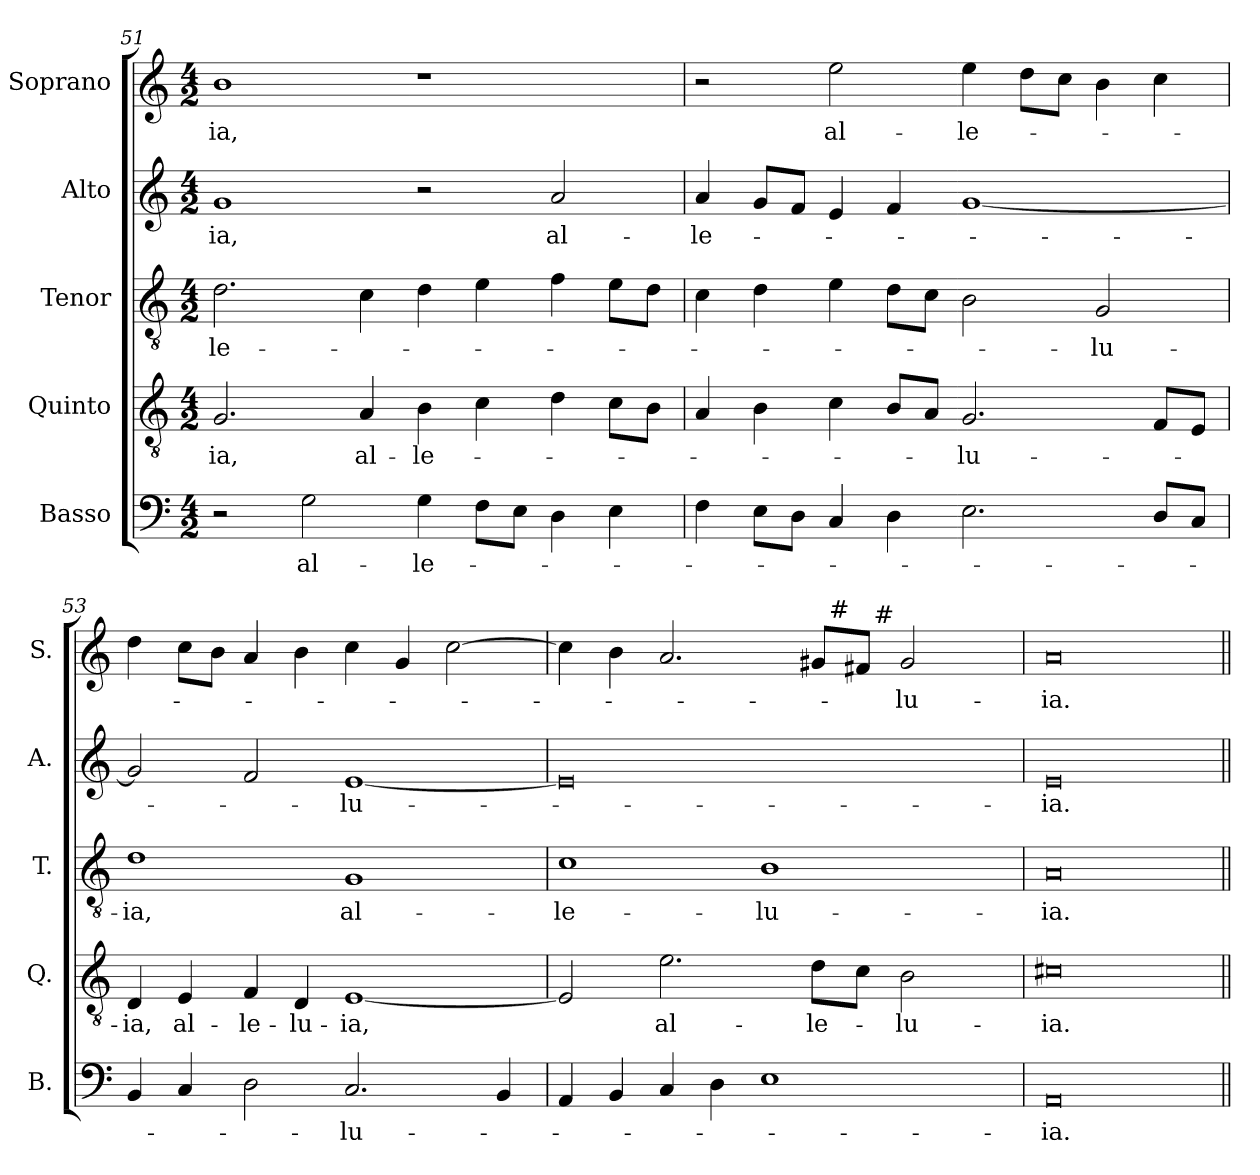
**kern	**text	**kern	**text	**kern	**text	**kern	**text	**kern	**text
*part5	*part5	*part4	*part4	*part3	*part3	*part2	*part2	*part1	*part1
*staff5	*staff5	*staff4	*staff4	*staff3	*staff3	*staff2	*staff2	*staff1	*staff1
*I"Basso	*	*I"Quinto	*	*I"Tenor	*	*I"Alto	*	*I"Soprano	*
*I'B.	*	*I'Q.	*	*I'T.	*	*I'A.	*	*I'S.	*
*clefF4	*	*clefGv2	*	*clefGv2	*	*clefG2	*	*clefG2	*
*	*	*ITrd7c12	*	*ITrd7c12	*	*	*	*	*
*k[]	*	*k[]	*	*k[]	*	*k[]	*	*k[]	*
*C:	*	*C:	*	*C:	*	*C:	*	*C:	*
*M4/2	*	*M4/2	*	*M4/2	*	*M4/2	*	*M4/2	*
=51	=51	=51	=51	=51	=51	=51	=51	=51	=51
!	!	!	!LO:LY:b:color=#000000	!	!	!	!	!	!
!	!	!	!	!	!LO:LY:b:color=#000000	!	!	!	!
!	!	!	!	!	!	!	!LO:LY:b:color=#000000	!	!
!	!	!	!	!	!	!	!	!	!LO:LY:b:color=#000000
2r	.	2.GGi/	-ia,	2.Di\	-le-	1gi	-ia,	1bi	-ia,
!	!LO:LY:b:color=#000000	!	!	!	!	!	!	!	!
2Gi\	al-	.	.	.	.	.	.	.	.
!	!	!	!LO:LY:b:color=#000000	!	!	!	!	!	!
.	.	4AAi/	al-	4Ci\	.	.	.	.	.
!	!LO:LY:b:color=#000000	!	!	!	!	!	!	!	!
!	!	!	!LO:LY:b:color=#000000	!	!	!	!	!	!
4Gi\	-le-	4BBi\	-le-	4Di\	.	2r	.	1r	.
8Fi\L	.	4Ci\	.	4Ei\	.	.	.	.	.
8Ei\J	.	.	.	.	.	.	.	.	.
!	!	!	!	!	!	!	!LO:LY:b:color=#000000	!	!
4Di\	.	4Di\	.	4Fi\	.	2ai/	al-	.	.
4Ei\	.	8Ci\L	.	8Ei\L	.	.	.	.	.
.	.	8BBi\J	.	8Di\J	.	.	.	.	.
!!LO:LB:g=z
=52	=52	=52	=52	=52	=52	=52	=52	=52	=52
!	!	!	!	!	!	!	!LO:LY:b:color=#000000	!	!
4Fi\	.	4AAi/	.	4Ci\	.	4ai/	-le-	2r	.
8Ei\L	.	4BBi\	.	4Di\	.	8gi/L	.	.	.
8Di\J	.	.	.	.	.	8fi/J	.	.	.
!	!	!	!	!	!	!	!	!	!LO:LY:b:color=#000000
4Ci/	.	4Ci\	.	4Ei\	.	4ei/	.	2eei\	al-
4Di\	.	8BBi/L	.	8Di\L	.	4fi/	.	.	.
.	.	8AAi/J	.	8Ci\J	.	.	.	.	.
!	!	!	!LO:LY:b:color=#000000	!	!	!	!	!	!
!	!	!	!	!	!	!	!	!	!LO:LY:b:color=#000000
2.Ei\	.	2.GGi/	-lu-	2BBi\	.	[1gi	.	4eei\	-le-
.	.	.	.	.	.	.	.	8ddi\L	.
.	.	.	.	.	.	.	.	8cci\J	.
!	!	!	!	!	!LO:LY:b:color=#000000	!	!	!	!
.	.	.	.	2GGi/	-lu-	.	.	4bi\	.
8Di/L	.	8FFi/L	.	.	.	.	.	4cci\	.
8Ci/J	.	8EEi/J	.	.	.	.	.	.	.
=53	=53	=53	=53	=53	=53	=53	=53	=53	=53
!	!	!	!LO:LY:b:color=#000000	!	!	!	!	!	!
!	!	!	!	!	!LO:LY:b:color=#000000	!	!	!	!
4BBi/	.	4DDi/	-ia,	1Di	-ia,	2gi/]	.	4ddi\	.
!	!	!	!LO:LY:b:color=#000000	!	!	!	!	!	!
4Ci/	.	4EEi/	al-	.	.	.	.	8cci\L	.
.	.	.	.	.	.	.	.	8bi\J	.
!	!	!	!LO:LY:b:color=#000000	!	!	!	!	!	!
2Di\	.	4FFi/	-le-	.	.	2fi/	.	4ai/	.
!	!	!	!LO:LY:b:color=#000000	!	!	!	!	!	!
.	.	4DDi/	-lu-	.	.	.	.	4bi\	.
!	!LO:LY:b:color=#000000	!	!	!	!	!	!	!	!
!	!	!	!LO:LY:b:color=#000000	!	!	!	!	!	!
!	!	!	!	!	!LO:LY:b:color=#000000	!	!	!	!
!	!	!	!	!	!	!	!LO:LY:b:color=#000000	!	!
2.Ci/	-lu-	[1EEi	-ia,	1GGi	al-	[1ei	-lu-	4cci\	.
.	.	.	.	.	.	.	.	4gi/	.
.	.	.	.	.	.	.	.	[2cci\	.
4BBi/	.	.	.	.	.	.	.	.	.
=54	=54	=54	=54	=54	=54	=54	=54	=54	=54
!	!	!	!	!	!LO:LY:b:color=#000000	!	!	!	!
*	*	*	*	*	*	*	*	*^	*
*	*	*	*	*	*	*	*	*	*^	*
4AAi/	.	2EEi/]	.	1Ci	-le-	0ei]	.	4cci\]	1ryy	1ryy	.
4BBi/	.	.	.	.	.	.	.	4bi\	.	.	.
!	!	!	!LO:LY:b:color=#000000	!	!	!	!	!	!	!	!
4Ci/	.	2.Ei\	al-	.	.	.	.	2.ai/	.	.	.
4Di\	.	.	.	.	.	.	.	.	.	.	.
!	!	!	!	!	!LO:LY:b:color=#000000	!	!	!	!	!	!
1Ei	.	.	.	1BBi	-lu-	.	.	.	4ryy	4ryy	.
!	!	!	!LO:LY:b:color=#000000	!	!	!	!	!	!	!	!
.	.	8Di\L	-le-	.	.	.	.	8g#i/L	32ryy	8ryy	.
.	.	.	.	.	.	.	.	.	256ryy	.	.
!	!	!	!	!	!	!	!	!	!LO:TX:a:t=#	!	!
.	.	.	.	.	.	.	.	.	2ryy	.	.
.	.	8Ci\J	.	.	.	.	.	8f#i/J	.	32ryy	.
.	.	.	.	.	.	.	.	.	.	256ryy	.
!	!	!	!	!	!	!	!	!	!	!LO:TX:a:t=#	!
.	.	.	.	.	.	.	.	.	.	2ryy	.
!	!	!	!LO:LY:b:color=#000000	!	!	!	!	!	!	!	!
!	!	!	!	!	!	!	!	!	!	!	!LO:LY:b:color=#000000
.	.	2BBi\	-lu-	.	.	.	.	2g#i/	.	.	-lu-
.	.	.	.	.	.	.	.	.	8ryy	.	.
.	.	.	.	.	.	.	.	.	16ryy	16ryy	.
.	.	.	.	.	.	.	.	.	64..ryy	64..ryy	.
*	*	*	*	*	*	*	*	*v	*v	*v	*
=55	=55	=55	=55	=55	=55	=55	=55	=55	=55
*	*	*	*	*	*	*	*	*^	*
*	*	*	*	*	*	*	*	*	*^	*
!	!LO:LY:b:color=#000000	!	!	!	!	!	!	!	!	!	!
*	*	*	*	*	*	*	*	*v	*v	*v	*
*	*	*	*	*	*	*	*	*^	*
*	*	*	*	*	*	*	*	*	*^	*
!	!	!	!LO:LY:b:color=#000000	!	!	!	!	!	!	!	!
*	*	*	*	*	*	*	*	*v	*v	*v	*
*	*	*	*	*	*	*	*	*^	*
*	*	*	*	*	*	*	*	*	*^	*
!	!	!	!	!	!LO:LY:b:color=#000000	!	!	!	!	!	!
*	*	*	*	*	*	*	*	*v	*v	*v	*
*	*	*	*	*	*	*	*	*^	*
*	*	*	*	*	*	*	*	*	*^	*
!	!	!	!	!	!	!	!LO:LY:b:color=#000000	!	!	!	!
*	*	*	*	*	*	*	*	*v	*v	*v	*
*	*	*	*	*	*	*	*	*^	*
*	*	*	*	*	*	*	*	*	*^	*
!	!	!	!	!	!	!	!	!	!	!	!LO:LY:b:color=#000000
*	*	*	*	*	*	*	*	*v	*v	*v	*
0AAi	-ia.	0C#Xi	-ia.	0AAi	-ia.	0ei	-ia.	0ai	-ia.
=||	=||	=||	=||	=||	=||	=||	=||	=||	=||
*-	*-	*-	*-	*-	*-	*-	*-	*-	*-
